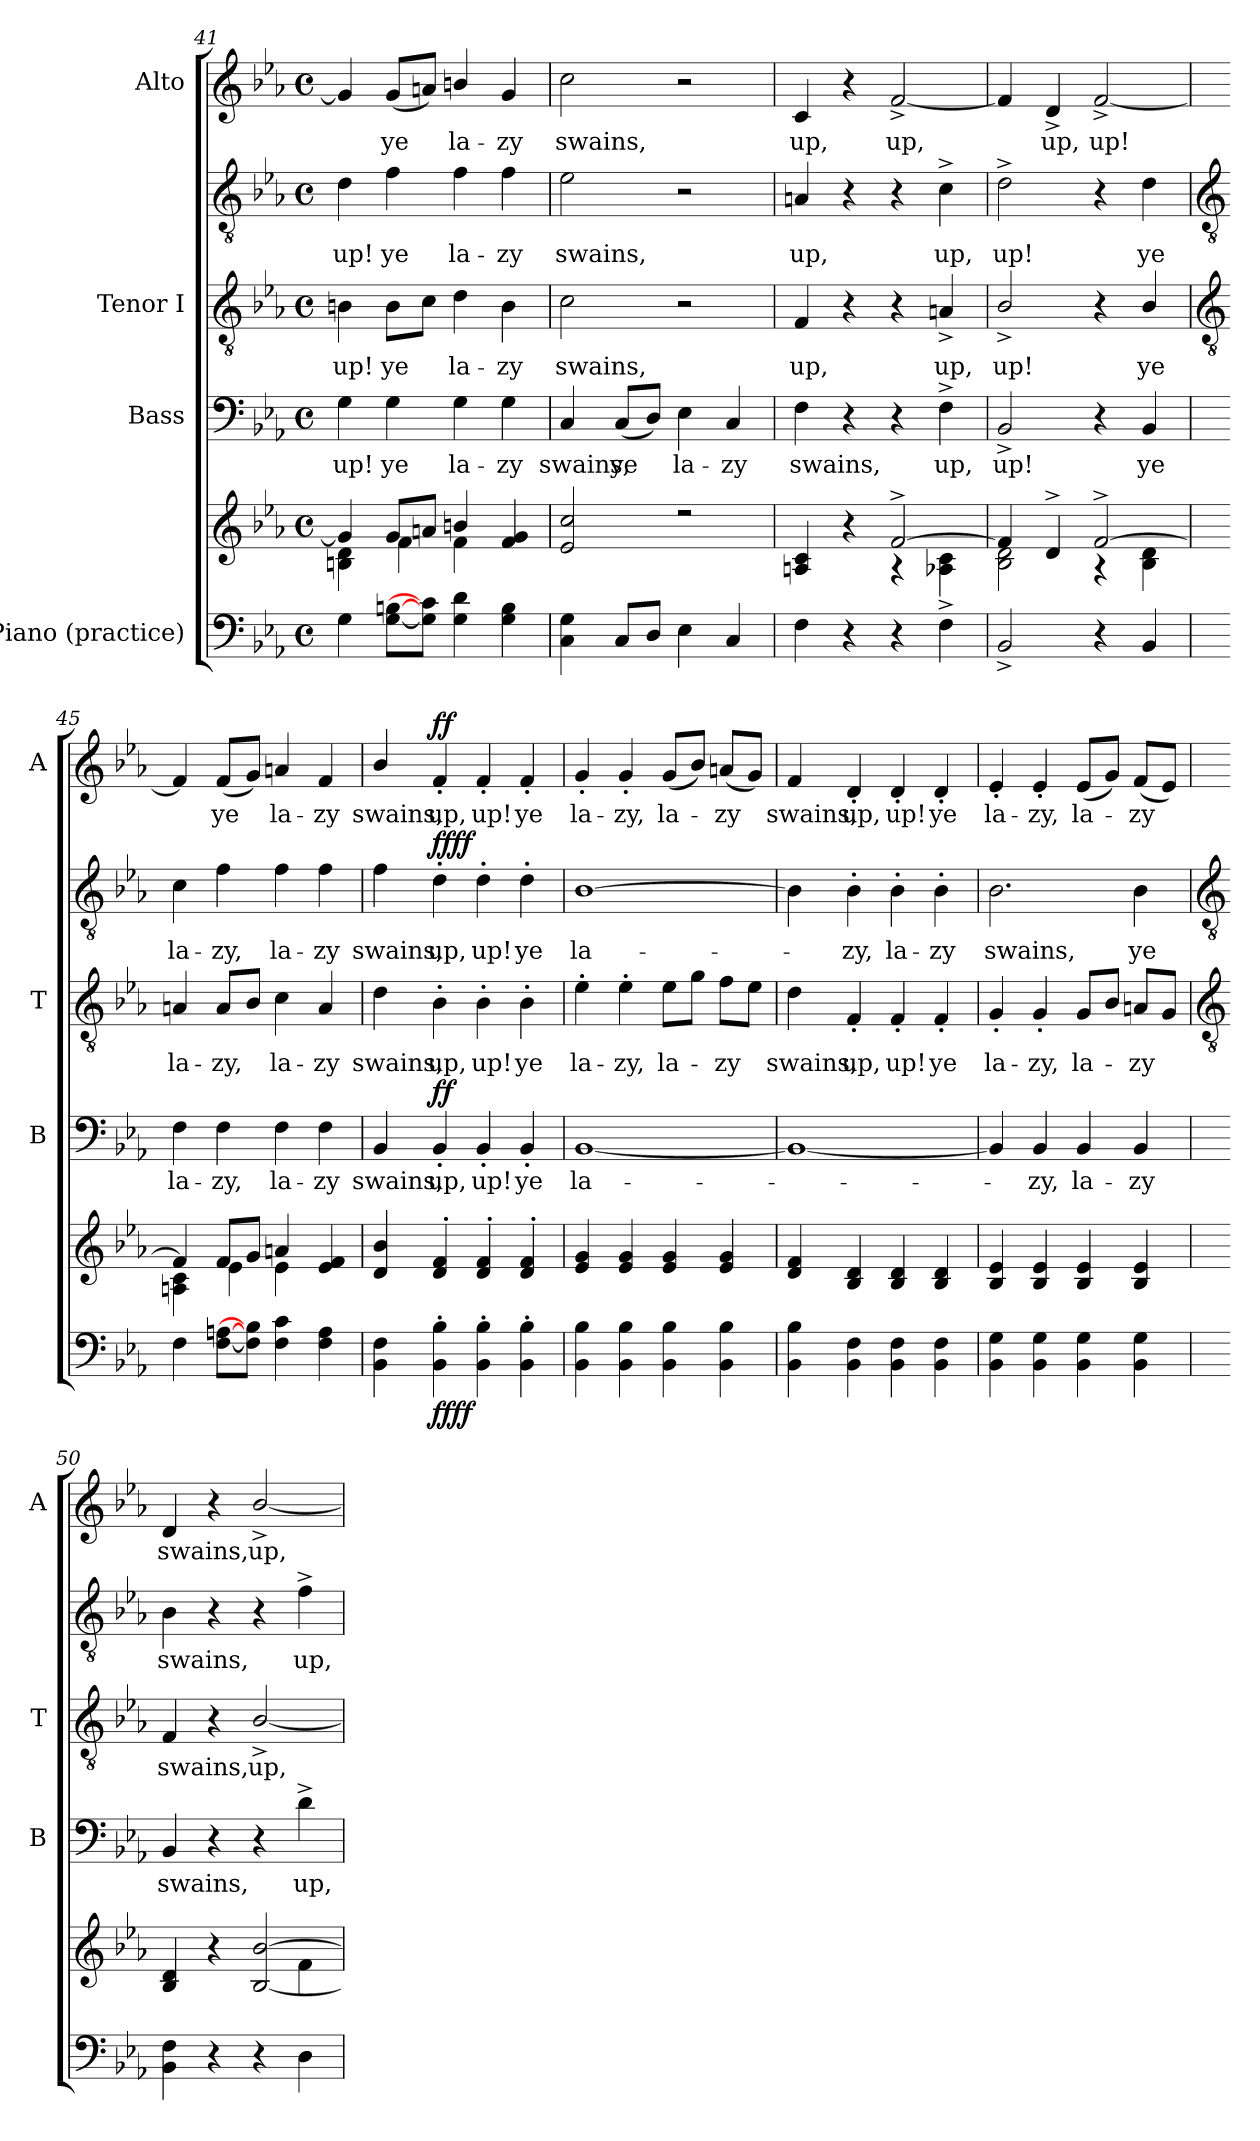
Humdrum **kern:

**kern	**kern	**dynam	**kern	**text	**dynam	**kern	**text	**kern	**text	**dynam	**kern	**text	**dynam
*part4	*part4	*part4	*part3	*part3	*part3	*part2	*part2	*part2	*part2	*part2	*part1	*part1	*part1
*staff6	*staff5	*staff5/6	*staff4	*staff4	*staff4	*staff3	*staff3	*staff2	*staff2	*staff2/3	*staff1	*staff1	*staff1
*I"Piano (practice)	*	*	*I"Bass	*	*	*I"Tenor I	*	*	*	*	*I"Alto	*	*
*	*	*	*I'B	*	*	*I'T	*	*	*	*	*I'A	*	*
*clefF4	*clefG2	*	*clefF4	*	*	*clefGv2	*	*clefGv2	*	*	*clefG2	*	*
*k[b-e-a-]	*k[b-e-a-]	*	*k[b-e-a-]	*	*	*k[b-e-a-]	*	*k[b-e-a-]	*	*	*k[b-e-a-]	*	*
*E-:	*E-:	*	*E-:	*	*	*E-:	*	*E-:	*	*	*E-:	*	*
*M4/4	*M4/4	*	*M4/4	*	*	*M4/4	*	*M4/4	*	*	*M4/4	*	*
*met(c)	*met(c)	*	*met(c)	*	*	*met(c)	*	*met(c)	*	*	*met(c)	*	*
=41	=41	=41	=41	=41	=41	=41	=41	=41	=41	=41	=41	=41	=41
*	*^	*	*	*	*	*	*	*	*	*	*	*	*
!	!	!	!	!	!LO:LY:b	!	!	!LO:LY:b	!	!LO:LY:b	!	!	!	!
4G	4g/]	4Bn\ 4d\	.	4G	up!	.	4Bn	up!	4d	up!	.	4g]	.	.
!	!	!	!	!	!LO:LY:b	!	!	!LO:LY:b	!	!LO:LY:b	!	!	!LO:LY:b	!
[8G [8BnL	8g/L	4f\	.	4G	ye	.	8BL	ye	4f	ye	.	(<8gL	ye	.
8G] 8c]J	8an/J	.	.	.	.	.	8cJ	.	.	.	.	8anJ)	.	.
!	!	!	!	!	!LO:LY:b	!	!	!LO:LY:b	!	!LO:LY:b	!	!	!LO:LY:b	!
4G 4d	4bn/	4f\	.	4G	la-	.	4d	la-	4f	la-	.	4bn/	la-	.
!	!	!	!	!	!LO:LY:b	!	!	!LO:LY:b	!	!LO:LY:b	!	!	!LO:LY:b	!
4G 4B	4f/ 4g/	4ryy	.	4G	-zy	.	4B	-zy	4f	-zy	.	4g	-zy	.
=42	=42	=42	=42	=42	=42	=42	=42	=42	=42	=42	=42	=42	=42	=42
!	!	!	!	!	!LO:LY:b	!	!	!LO:LY:b	!	!LO:LY:b	!	!	!LO:LY:b	!
4C 4G	2e-/ 2cc/	1ryy	.	4C	swains,	.	2c	swains,	2e-	swains,	.	2cc	swains,	.
!	!	!	!	!	!LO:LY:b	!	!	!	!	!	!	!	!	!
8CL	.	.	.	(<8CL	ye	.	.	.	.	.	.	.	.	.
8DJ	.	.	.	8DJ)	.	.	.	.	.	.	.	.	.	.
!	!	!	!	!	!LO:LY:b	!	!	!	!	!	!	!	!	!
4E-	2r	.	.	4E-	la-	.	2r	.	2r	.	.	2r	.	.
!	!	!	!	!	!LO:LY:b	!	!	!	!	!	!	!	!	!
4C	.	.	.	4C	-zy	.	.	.	.	.	.	.	.	.
=43	=43	=43	=43	=43	=43	=43	=43	=43	=43	=43	=43	=43	=43	=43
!	!	!	!	!	!LO:LY:b	!	!	!LO:LY:b	!	!LO:LY:b	!	!	!LO:LY:b	!
4F	4An/ 4c/	2ryy	.	4F	swains,	.	4F	up,	4An	up,	.	4c	up,	.
4r	4r	.	.	4r	.	.	4r	.	4r	.	.	4r	.	.
!	!	!	!	!	!	!	!	!	!	!	!	!	!LO:LY:b	!
4r	[2f^/	4r	.	4r	.	.	4r	.	4r	.	.	[2f^	up,	.
!	!	!	!	!	!LO:LY:b	!	!	!LO:LY:b	!	!LO:LY:b	!	!	!	!
4F^	.	4A-\ 4c\	.	4F^	up,	.	4An^	up,	4c^	up,	.	.	.	.
=44	=44	=44	=44	=44	=44	=44	=44	=44	=44	=44	=44	=44	=44	=44
!	!	!	!	!	!LO:LY:b	!	!	!LO:LY:b	!	!LO:LY:b	!	!	!	!
2BB-^	4f/]	2B-\ 2d\	.	2BB-^	up!	.	2B-^/	up!	2d^	up!	.	4f]	.	.
!	!	!	!	!	!	!	!	!	!	!	!	!	!LO:LY:b	!
.	4d^/	.	.	.	.	.	.	.	.	.	.	4d^	up,	.
!	!	!	!	!	!	!	!	!	!	!	!	!	!LO:LY:b	!
4r	[2f^/	4r	.	4r	.	.	4r	.	4r	.	.	[2f^	up!	.
!	!	!	!	!	!LO:LY:b	!	!	!LO:LY:b	!	!LO:LY:b	!	!	!	!
4BB-	.	4B-\ 4d\	.	4BB-	ye	.	4B-/	ye	4d	ye	.	.	.	.
!!LO:LB:g=z
=45	=45	=45	=45	=45	=45	=45	=45	=45	=45	=45	=45	=45	=45	=45
*	*	*	*	*	*	*	*clefGv2	*	*clefGv2	*	*	*	*	*
!	!	!	!	!	!LO:LY:b	!	!	!LO:LY:b	!	!LO:LY:b	!	!	!	!
4F	4f/]	4An\ 4c\	.	4F	la-	.	4An	la-	4c	la-	.	4f]	.	.
!	!	!	!	!	!LO:LY:b	!	!	!LO:LY:b	!	!LO:LY:b	!	!	!LO:LY:b	!
[8F [8AnL	8f/L	4e-\	.	4F	-zy,	.	8AL	-zy,	4f	-zy,	.	(<8fL	ye	.
8F] 8B-]J	8g/J	.	.	.	.	.	8B-J	.	.	.	.	8gJ)	.	.
!	!	!	!	!	!LO:LY:b	!	!	!LO:LY:b	!	!LO:LY:b	!	!	!LO:LY:b	!
4F 4c	4an/	4e-\	.	4F	la-	.	4c	la-	4f	la-	.	4an	la-	.
!	!	!	!	!	!LO:LY:b	!	!	!LO:LY:b	!	!LO:LY:b	!	!	!LO:LY:b	!
4F 4A	4e-/ 4f/	4ryy	.	4F	-zy	.	4A	-zy	4f	-zy	.	4f	-zy	.
=46	=46	=46	=46	=46	=46	=46	=46	=46	=46	=46	=46	=46	=46	=46
!	!	!	!	!	!LO:LY:b	!	!	!LO:LY:b	!	!LO:LY:b	!	!	!LO:LY:b	!
4BB- 4F	4d/ 4b-/	1ryy	.	4BB-	swains,	.	4d	swains,	4f	swains,	.	4b-/	swains,	.
!	!	!	!LO:DY:b=2	!	!LO:LY:b	!	!	!LO:LY:b	!	!LO:LY:b	!	!	!LO:LY:b	!
!	!	!	!LO:DY:n=1:b	!	!	!LO:DY:b	!	!	!	!	!LO:DY:b=2	!	!	!
!	!	!	!	!	!	!	!	!	!	!	!LO:DY:n=1:b	!	!	!LO:DY:b
4BB-' 4B-'	4d/' 4f/'	.	ff ff	4BB-'	up,	ff	4B-'	up,	4d'	up,	ff ff	4f'	up,	ff
!	!	!	!	!	!LO:LY:b	!	!	!LO:LY:b	!	!LO:LY:b	!	!	!LO:LY:b	!
4BB-' 4B-'	4d/' 4f/'	.	.	4BB-'	up!	.	4B-'	up!	4d'	up!	.	4f'	up!	.
!	!	!	!	!	!LO:LY:b	!	!	!LO:LY:b	!	!LO:LY:b	!	!	!LO:LY:b	!
4BB-' 4B-'	4d/' 4f/'	.	.	4BB-'	ye	.	4B-'	ye	4d'	ye	.	4f'	ye	.
=47	=47	=47	=47	=47	=47	=47	=47	=47	=47	=47	=47	=47	=47	=47
!	!	!	!	!	!LO:LY:b	!	!	!LO:LY:b	!	!LO:LY:b	!	!	!LO:LY:b	!
4BB- 4B-	4e-/ 4g/	2ryy	.	[1BB-	la-	.	4e-'	la-	[1B-	la-	.	4g'	la-	.
!	!	!	!	!	!	!	!	!LO:LY:b	!	!	!	!	!LO:LY:b	!
4BB- 4B-	4e-/ 4g/	.	.	.	.	.	4e-'	-zy,	.	.	.	4g'	-zy,	.
!	!	!	!	!	!	!	!	!LO:LY:b	!	!	!	!	!LO:LY:b	!
4BB- 4B-	4e-/ 4g/	8ryy	.	.	.	.	8e-L	la-	.	.	.	(<8gL	la--	.
.	.	4.ryy	.	.	.	.	8gJ	.	.	.	.	8b-J)	.	.
!	!	!	!	!	!	!	!	!LO:LY:b	!	!	!	!	!LO:LY:b	!
4BB- 4B-	4e-/ 4g/	.	.	.	.	.	8fL	zy	.	.	.	(<8anL	-zy	.
.	.	.	.	.	.	.	8e-J	.	.	.	.	8gJ)	.	.
=48	=48	=48	=48	=48	=48	=48	=48	=48	=48	=48	=48	=48	=48	=48
!	!	!	!	!	!	!	!	!LO:LY:b	!	!	!	!	!LO:LY:b	!
4BB- 4B-	4d/ 4f/	1ryy	.	1BB-_	.	.	4d	swains,	4B-]	.	.	4f	swains,	.
!	!	!	!	!	!	!	!	!LO:LY:b	!	!LO:LY:b	!	!	!LO:LY:b	!
4BB- 4F	4B-/ 4d/	.	.	.	.	.	4F'	up,	4B-'	zy,	.	4d'	up,	.
!	!	!	!	!	!	!	!	!LO:LY:b	!	!LO:LY:b	!	!	!LO:LY:b	!
4BB- 4F	4B-/ 4d/	.	.	.	.	.	4F'	up!	4B-'	la-	.	4d'	up!	.
!	!	!	!	!	!	!	!	!LO:LY:b	!	!LO:LY:b	!	!	!LO:LY:b	!
4BB- 4F	4B-/ 4d/	.	.	.	.	.	4F'	ye	4B-'	-zy	.	4d'	ye	.
=49	=49	=49	=49	=49	=49	=49	=49	=49	=49	=49	=49	=49	=49	=49
!	!	!	!	!	!	!	!	!LO:LY:b	!	!LO:LY:b	!	!	!LO:LY:b	!
4BB- 4G	4B-/ 4e-/	2ryy	.	4BB-]	.	.	4G'	la-	2.B-	swains,	.	4e-'	la-	.
!	!	!	!	!	!LO:LY:b	!	!	!LO:LY:b	!	!	!	!	!LO:LY:b	!
4BB- 4G	4B-/ 4e-/	.	.	4BB-	zy,	.	4G'	-zy,	.	.	.	4e-'	-zy,	.
!	!	!	!	!	!LO:LY:b	!	!	!LO:LY:b	!	!	!	!	!LO:LY:b	!
4BB- 4G	4B-/ 4e-/	8ryy	.	4BB-	la-	.	8GL	la-	.	.	.	(<8e-L	la-	.
.	.	4.ryy	.	.	.	.	8B-J	.	.	.	.	8gJ)	.	.
!	!	!	!	!	!LO:LY:b	!	!	!LO:LY:b	!	!LO:LY:b	!	!	!LO:LY:b	!
4BB- 4G	4B-/ 4e-/	.	.	4BB-	-zy	.	8AnL	zy	4B-	ye	.	(<8fL	zy	.
.	.	.	.	.	.	.	8GJ	.	.	.	.	8e-J)	.	.
!!LO:LB:g=z
=50	=50	=50	=50	=50	=50	=50	=50	=50	=50	=50	=50	=50	=50	=50
*	*	*	*	*	*	*	*clefGv2	*	*clefGv2	*	*	*	*	*
!	!	!	!	!	!LO:LY:b	!	!	!LO:LY:b	!	!LO:LY:b	!	!	!LO:LY:b	!
4BB- 4F	4B-/ 4d/	2ryy	.	4BB-	swains,	.	4F	swains,	4B-	swains,	.	4d	swains,	.
4r	4r	.	.	4r	.	.	4r	.	4r	.	.	4r	.	.
!	!	!	!	!	!	!	!	!LO:LY:b	!	!	!	!	!LO:LY:b	!
4r	[2B-/ [2b-/	4ryy	.	4r	.	.	[2B-^/	up,	4r	.	.	[2b-^/	up,	.
!	!	!	!	!	!LO:LY:b	!	!	!	!	!LO:LY:b	!	!	!	!
4D	.	4f\	.	4d^	up,	.	.	.	4f^	up,	.	.	.	.
*	*v	*v	*	*	*	*	*	*	*	*	*	*	*	*
=	=	=	=	=	=	=	=	=	=	=	=	=	=
*-	*-	*-	*-	*-	*-	*-	*-	*-	*-	*-	*-	*-	*-
